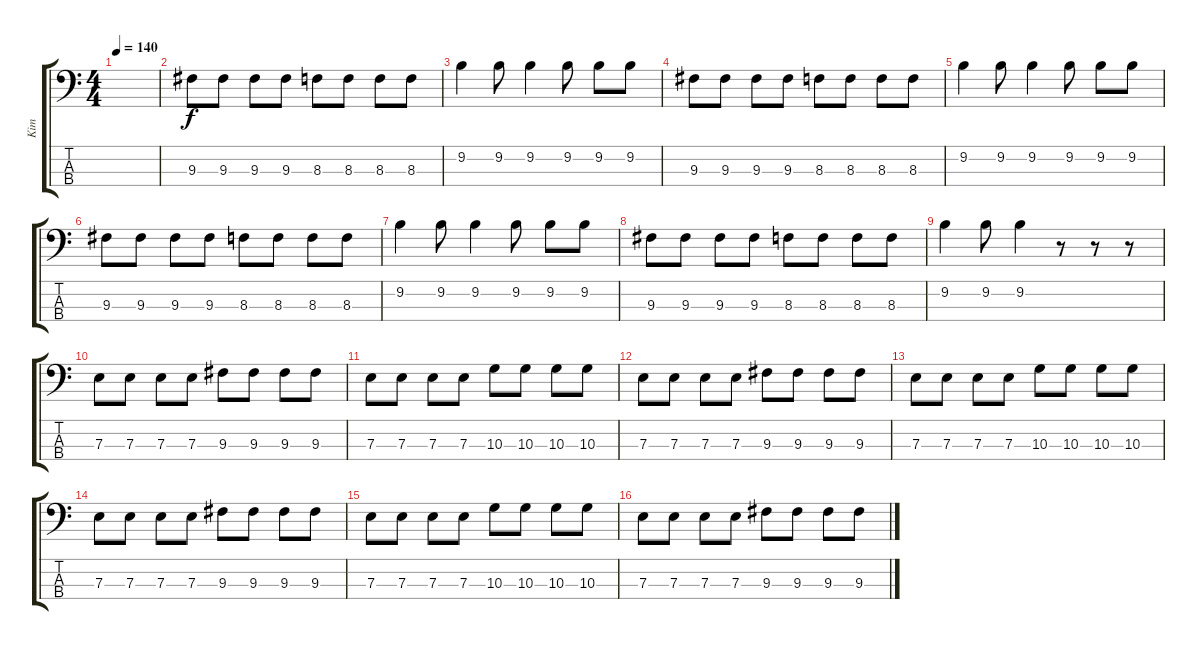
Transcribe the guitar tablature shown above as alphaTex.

\track ("Kim" "Kim") {instrument electricbasspick}
\staff {score tabs}
\tuning (G2 D2 A1 E1) {hide}
\ts (4 4)
\tempo 140
\clef f4
\ks c
|
9.3.8 9.3.8 9.3.8 9.3.8 8.3.8 8.3.8 8.3.8 8.3.8 |
9.2.4 9.2.8 9.2.4 9.2.8 9.2.8 9.2.8 |
9.3.8 9.3.8 9.3.8 9.3.8 8.3.8 8.3.8 8.3.8 8.3.8 |
9.2.4 9.2.8 9.2.4 9.2.8 9.2.8 9.2.8 |
9.3.8 9.3.8 9.3.8 9.3.8 8.3.8 8.3.8 8.3.8 8.3.8 |
9.2.4 9.2.8 9.2.4 9.2.8 9.2.8 9.2.8 |
9.3.8 9.3.8 9.3.8 9.3.8 8.3.8 8.3.8 8.3.8 8.3.8 |
9.2.4 9.2.8 9.2.4 r.8 r.8 r.8 |
7.3.8 7.3.8 7.3.8 7.3.8 9.3.8 9.3.8 9.3.8 9.3.8 |
7.3.8 7.3.8 7.3.8 7.3.8 10.3.8 10.3.8 10.3.8 10.3.8 |
7.3.8 7.3.8 7.3.8 7.3.8 9.3.8 9.3.8 9.3.8 9.3.8 |
7.3.8 7.3.8 7.3.8 7.3.8 10.3.8 10.3.8 10.3.8 10.3.8 |
7.3.8 7.3.8 7.3.8 7.3.8 9.3.8 9.3.8 9.3.8 9.3.8 |
7.3.8 7.3.8 7.3.8 7.3.8 10.3.8 10.3.8 10.3.8 10.3.8 |
7.3.8 7.3.8 7.3.8 7.3.8 9.3.8 9.3.8 9.3.8 9.3.8
